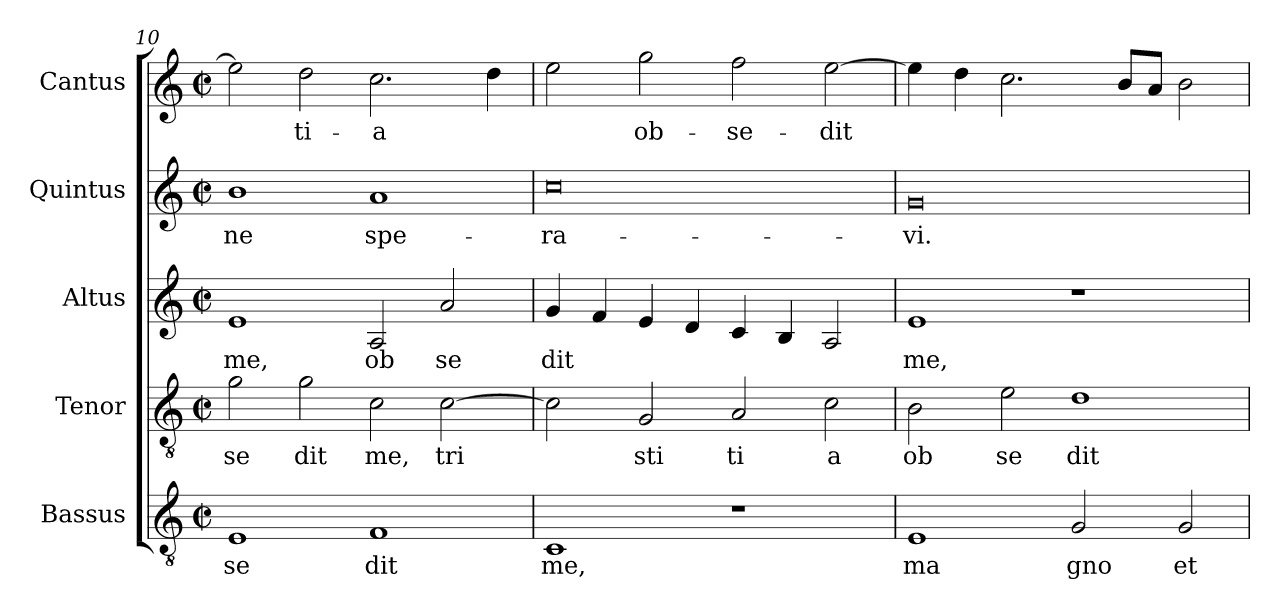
**kern	**text	**kern	**text	**kern	**text	**kern	**text	**kern	**text
*part5	*part5	*part4	*part4	*part3	*part3	*part2	*part2	*part1	*part1
*staff5	*staff5	*staff4	*staff4	*staff3	*staff3	*staff2	*staff2	*staff1	*staff1
*I"Bassus	*	*I"Tenor	*	*I"Altus	*	*I"Quintus	*	*I"Cantus	*
*clefGv2	*	*clefGv2	*	*clefG2	*	*clefG2	*	*clefG2	*
*M2/2	*	*M2/2	*	*M2/2	*	*M2/2	*	*M2/2	*
*met(c|)	*	*met(c|)	*	*met(c|)	*	*met(c|)	*	*met(c|)	*
=10	=10	=10	=10	=10	=10	=10	=10	=10	=10
!	!LO:LY:b:cj	!	!LO:LY:b:cj	!	!LO:LY:b:cj	!	!LO:LY:b:cj	!	!
1E	se	2g\	se	1e	me,	1b	-ne	2ee\]	.
!	!	!	!LO:LY:b:cj	!	!	!	!	!	!LO:LY:b:cj
.	.	2g\	dit	.	.	.	.	2dd\	-ti-
!	!LO:LY:b:cj	!	!LO:LY:b:cj	!	!LO:LY:b:cj	!	!LO:LY:b:cj	!	!LO:LY:b:cj
1F	dit	2c\	me,	2A/	ob	1a	spe-	2.cc\	-a
!	!	!	!LO:LY:b:cj	!	!LO:LY:b:cj	!	!	!	!
.	.	[>2c\	tri	2a/	se	.	.	.	.
.	.	.	.	.	.	.	.	4dd\	.
=11	=11	=11	=11	=11	=11	=11	=11	=11	=11
!	!LO:LY:b:cj	!	!	!	!LO:LY:b	!	!LO:LY:b:cj	!	!
1C	me,	2c\]	.	4g/	dit	0cc	-ra-	2ee\	.
.	.	.	.	4f/	.	.	.	.	.
!	!	!	!LO:LY:b:cj	!	!	!	!	!	!LO:LY:b:cj
.	.	2G/	sti	4e/	.	.	.	2gg\	ob-
.	.	.	.	4d/	.	.	.	.	.
!	!	!	!LO:LY:b:cj	!	!	!	!	!	!LO:LY:b:cj
1r	.	2A/	ti	4c/	.	.	.	2ff\	-se-
.	.	.	.	4B/	.	.	.	.	.
!	!	!	!LO:LY:b:cj	!	!	!	!	!	!LO:LY:b
.	.	2c\	a	2A/	.	.	.	[>2ee\	-dit
=12	=12	=12	=12	=12	=12	=12	=12	=12	=12
!	!LO:LY:b:cj	!	!LO:LY:b:cj	!	!LO:LY:b:cj	!	!LO:LY:b:cj	!	!
1E	ma	2B\	ob	1e	me,	0g	-vi.	4ee\]	.
.	.	.	.	.	.	.	.	4dd\	.
!	!	!	!LO:LY:b:cj	!	!	!	!	!	!
.	.	2e\	se	.	.	.	.	2.cc\	.
!	!LO:LY:b:cj	!	!LO:LY:b:cj	!	!	!	!	!	!
2G/	gno	1d	dit	1r	.	.	.	.	.
.	.	.	.	.	.	.	.	8b/L	.
.	.	.	.	.	.	.	.	8a/J	.
!	!LO:LY:b:cj	!	!	!	!	!	!	!	!
2G/	et	.	.	.	.	.	.	2b\	.
=	=	=	=	=	=	=	=	=	=
*-	*-	*-	*-	*-	*-	*-	*-	*-	*-
